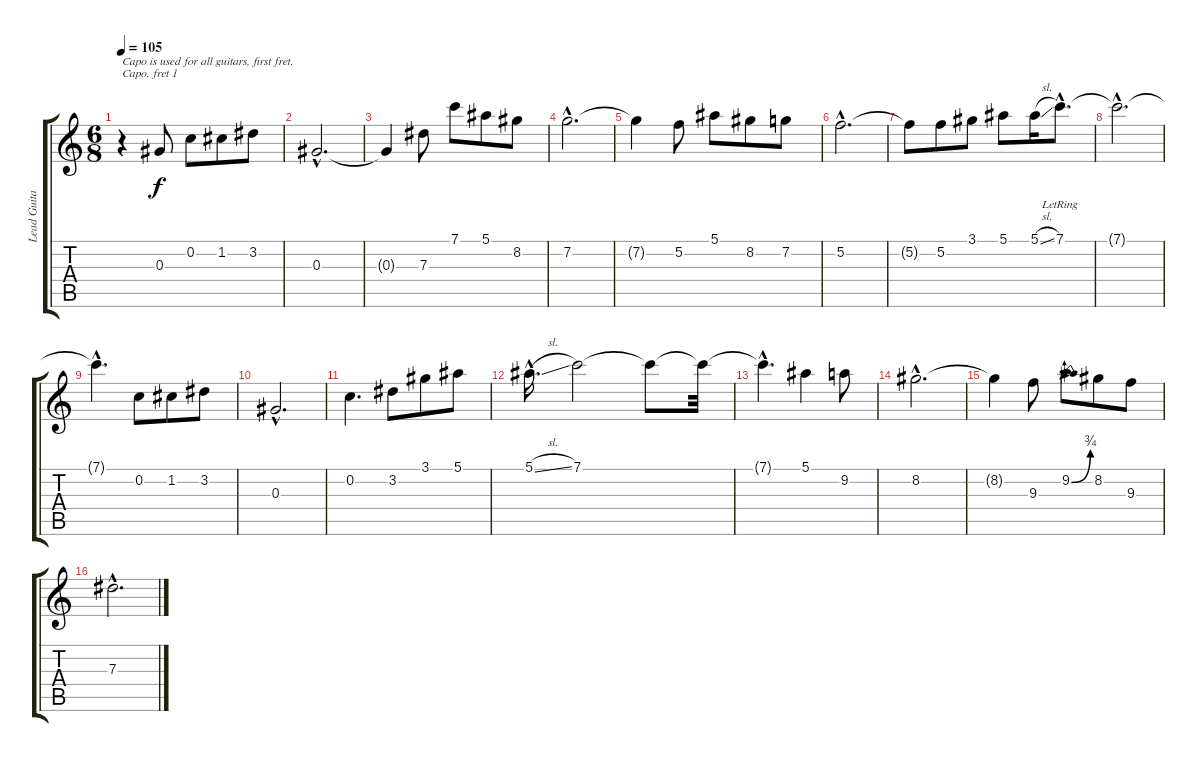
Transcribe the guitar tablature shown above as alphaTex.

\track ("Lead Guitar" "Lead Guita") {instrument electricguitarjazz}
\staff {score tabs}
\capo 1
\tuning (E4 B3 G3 D3 A2 E2) {hide}
\ts (6 8)
\tempo 105
\clef g2
\ks c
r.4{txt "Capo is used for all guitars, first fret." dy f instrument electricguitarjazz} 0.3.8 0.2.8 1.2.8 3.2.8 |
0.3{hac}.2{d} |
0.3{t}.4 7.3.8 7.1.8 5.1.8 8.2.8 |
7.2{hac}.2{d} |
7.2{t}.4 5.2.8 5.1.8 8.2.8 7.2.8 |
5.2{hac}.2{d} |
5.2{t}.8 5.2.8 3.1.8 5.1.8 5.1{sl}.16 7.1{hac lr}.8{d} |
7.1{hac t}.2{d} |
7.1{hac t}.4{d} 0.2.8 1.2.8 3.2.8 |
0.3{hac}.2{d} |
0.2.4{d} 3.2.8 3.1.8 5.1.8 |
5.1{sl hac}.16{d} 7.1.2 7.1{t}.8 7.1{t}.32 |
7.1{hac t}.4{d} 5.1.4 9.2.8 |
8.2{hac}.2{d} |
8.2{t}.4 9.3.8 9.2{be (bend 0 0 60 3)}.8 8.2.8 9.3.8 |
7.3{hac}.2{d}
